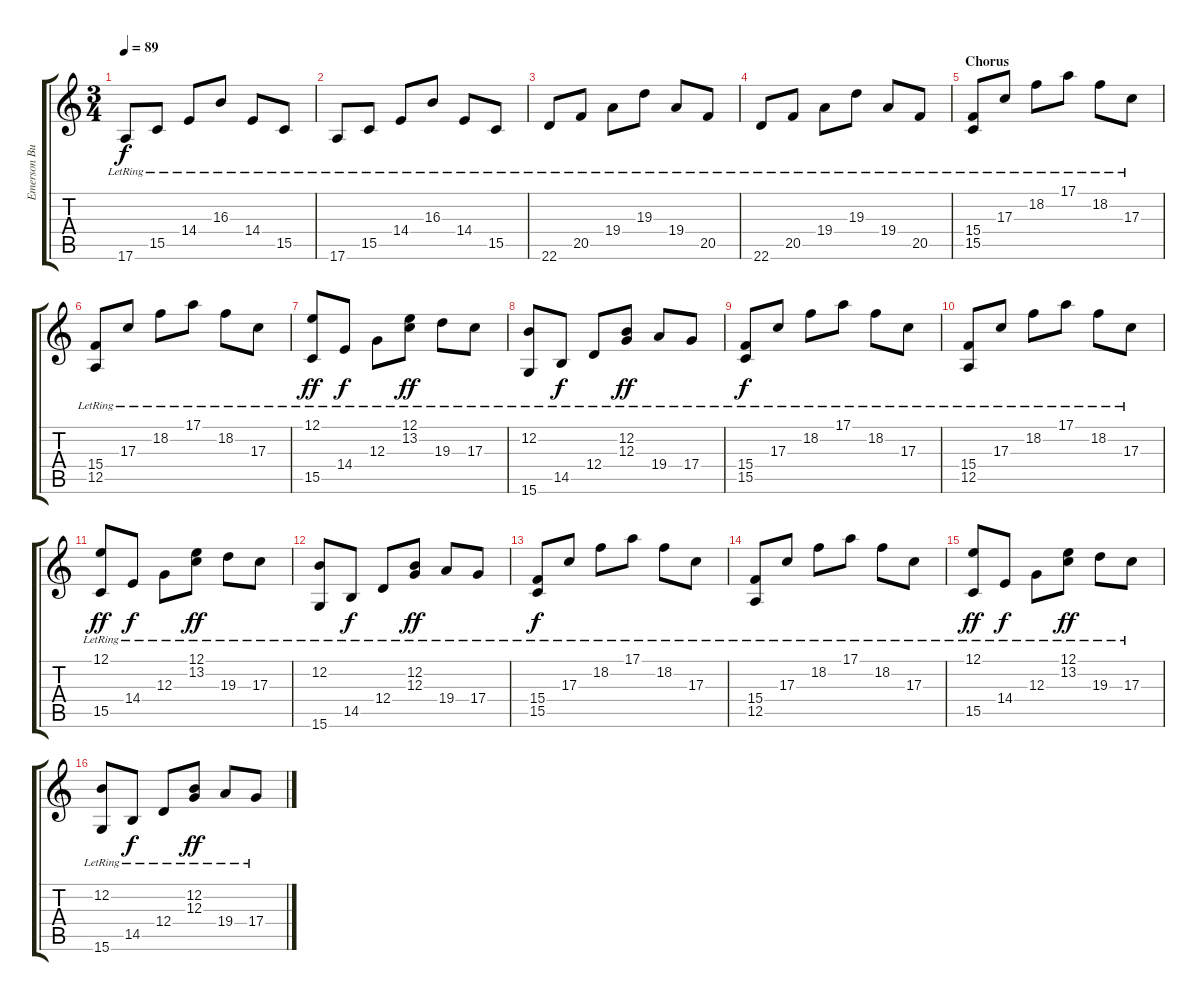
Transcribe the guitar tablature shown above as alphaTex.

\track ("Emerson Burton (Keyboard)" "Emerson Bu") {instrument electricpiano1}
\staff {score tabs}
\tuning (E4 B3 G3 D3 A2 E2) {hide}
\ts (3 4)
\tempo 89
\clef g2
\ks c
17.6{lr}.8{dy f} 15.5{lr}.8 14.4{lr}.8 16.3{lr}.8 14.4{lr}.8 15.5{lr}.8 |
17.6{lr}.8 15.5{lr}.8 14.4{lr}.8 16.3{lr}.8 14.4{lr}.8 15.5{lr}.8 |
22.6{lr}.8 20.5{lr}.8 19.4{lr}.8 19.3{lr}.8 19.4{lr}.8 20.5{lr}.8 |
22.6{lr}.8 20.5{lr}.8 19.4{lr}.8 19.3{lr}.8 19.4{lr}.8 20.5{lr}.8 |
\section ("" "Chorus")
(15.4{lr} 15.5{lr}).8 17.3{lr}.8 18.2{lr}.8 17.1{lr}.8 18.2{lr}.8 17.3{lr}.8 |
(15.4{lr} 12.5{lr}).8 17.3{lr}.8 18.2{lr}.8 17.1{lr}.8 18.2{lr}.8 17.3{lr}.8 |
(12.1{lr} 15.5{lr}).8{dy ff} 14.4{lr}.8{dy f} 12.3{lr}.8 (12.1{lr} 13.2{lr}).8{dy ff} 19.3{lr}.8 17.3{lr}.8 |
(12.2{lr} 15.6{lr}).8 14.5{lr}.8{dy f} 12.4{lr}.8 (12.2{lr} 12.3{lr}).8{dy ff} 19.4{lr}.8 17.4{lr}.8 |
(15.4{lr} 15.5{lr}).8{dy f} 17.3{lr}.8 18.2{lr}.8 17.1{lr}.8 18.2{lr}.8 17.3{lr}.8 |
(15.4{lr} 12.5{lr}).8 17.3{lr}.8 18.2{lr}.8 17.1{lr}.8 18.2{lr}.8 17.3{lr}.8 |
(12.1{lr} 15.5{lr}).8{dy ff} 14.4{lr}.8{dy f} 12.3{lr}.8 (12.1{lr} 13.2{lr}).8{dy ff} 19.3{lr}.8 17.3{lr}.8 |
(12.2{lr} 15.6{lr}).8 14.5{lr}.8{dy f} 12.4{lr}.8 (12.2{lr} 12.3{lr}).8{dy ff} 19.4{lr}.8 17.4{lr}.8 |
(15.4{lr} 15.5{lr}).8{dy f} 17.3{lr}.8 18.2{lr}.8 17.1{lr}.8 18.2{lr}.8 17.3{lr}.8 |
(15.4{lr} 12.5{lr}).8 17.3{lr}.8 18.2{lr}.8 17.1{lr}.8 18.2{lr}.8 17.3{lr}.8 |
(12.1{lr} 15.5{lr}).8{dy ff} 14.4{lr}.8{dy f} 12.3{lr}.8 (12.1{lr} 13.2{lr}).8{dy ff} 19.3{lr}.8 17.3{lr}.8 |
(12.2{lr} 15.6{lr}).8 14.5{lr}.8{dy f} 12.4{lr}.8 (12.2{lr} 12.3{lr}).8{dy ff} 19.4{lr}.8 17.4{lr}.8
